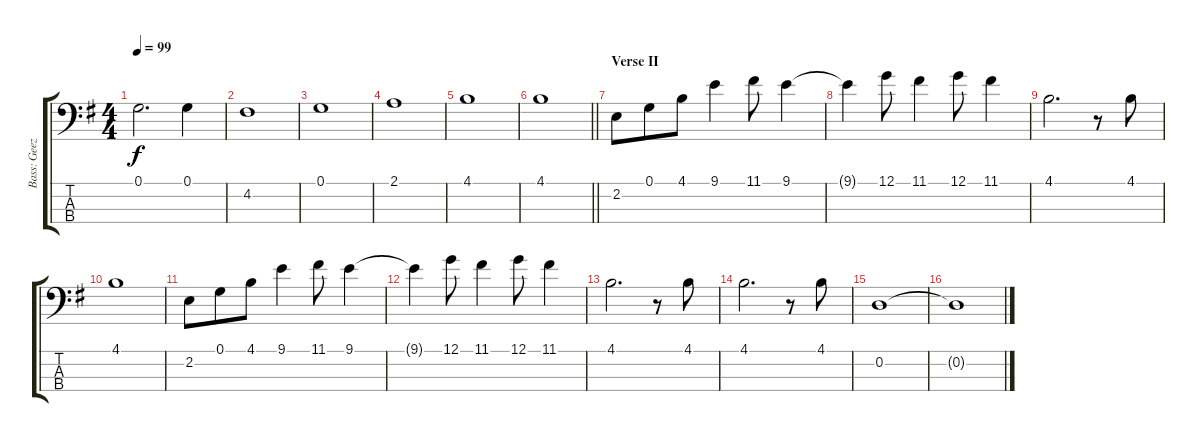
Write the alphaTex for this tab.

\track ("Bass: Geezer" "Bass: Geez") {instrument electricbassfinger}
\staff {score tabs}
\tuning (G2 D2 A1 E1) {hide}
\ts (4 4)
\tempo 99
\clef f4
\ks g
0.1.2{d dy f} 0.1.4 |
4.2.1 |
0.1.1 |
2.1.1 |
4.1.1 |
\barLineRight lightlight
4.1.1 |
\section ("" "Verse II")
2.2.8 0.1.8{beam merge} 4.1.8 9.1.4 11.1.8 9.1.4 |
9.1{t}.4 12.1.8 11.1.4 12.1.8 11.1.4 |
4.1.2{d} r.8 4.1.8 |
4.1.1 |
2.2.8 0.1.8{beam merge} 4.1.8 9.1.4 11.1.8 9.1.4 |
9.1{t}.4 12.1.8 11.1.4 12.1.8 11.1.4 |
4.1.2{d} r.8 4.1.8 |
4.1.2{d} r.8 4.1.8 |
0.2.1 |
0.2{t}.1
